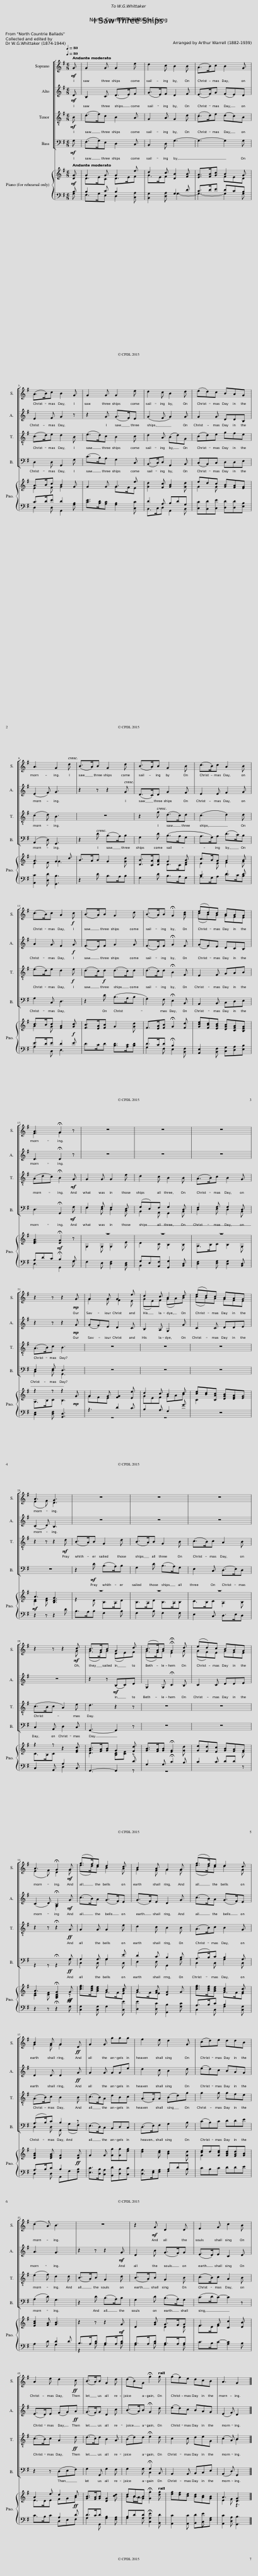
X:1
%%score [ ( 1 2 ) ( 3 4 ) ( 5 6 ) ( 7 8 ) ] { ( 9 12 13 ) | ( 10 11 14 ) }
L:1/8
Q:1/4=80
M:6/8
I:linebreak $
K:G
V:1 treble
V:2 treble
V:3 treble
V:4 treble
V:5 treble-8 transpose=-12
V:6 treble-8 transpose="-12 "
V:7 bass
V:8 bass
V:9 treble
V:12 treble
V:13 treble
V:10 bass
V:11 bass
V:14 bass
V:1
!mf! G | G2 G G2 e | d2 c B2 B | (A>B)c B2 G |$ (A>B)c B2 G | %5
 G2 G G2 e | d2 c B2 d | (ed)c BAG |$ A3 G2 d | (B>A)B G2 d | %10
 (B>A)B G2 B | (c>B)c A2 B |$ (c>B)c A2!f! c | (B>A)B G2 d | (B>A)B !fermata!G2 [Bd] | %15
 (ed)c BAG |$ A3 !fermata!G2 z | z6 | z6 | z6 |$ %20
 z2 z z2!mp! G | G2 G G2 e | d2 c B2 d | (ed)c BAG |$ A3 G3 | %25
 z6 | z6 | z6 |$ z2 z z2!mf! c | B>AB G2 d | %30
 (B>A)B !fermata!G2 d | (ed)c BAG |$ A3 !fermata!G2!mf! G | (g>f)e d2 c | B2 A G2 G | %35
 (g>f)e d2 c |$ B2 A G2!ff! D | G2 G ggg | f2 e d2 G | (cd)e ddB |$ %40
 (c2 A) B3 | z6 | z2!mf! G D2 D | E2 G c2 B |$ A2 e d2!ff! c | %45
 (B>A)B G2 d | (dB)G !fermata!g2 g | (gf)e dcB | A3 G2 x |] %49
V:2
 x | x6 | x6 | x6 |$ x6 | %5
 x6 | x6 | x6 |$ x6 | x6 | %10
 x6 | x6 |$ x6 | x6 | x6 | %15
 (cB)A GFE |$ F3 G2 x | x6 | x6 | x6 |$ %20
 x6 | G2 G F2 E | (GE)F (GA)B | (cB)A GFE |$ (E2 F) D3 | %25
 x6 | x6 | x6 |$ x5 G | (G>F)G (DE)F | %30
 (G>F)G !fermata!E2 G | (GF)E GFE |$ (E2 F) D2 G | (e>d)c B2 A | G2 F G2 G | %35
 (e>d)c d2 G |$ G2 F G2 x | x6 | x6 | x6 |$ %40
 x6 | x6 | x6 | x6 |$ x6 | %45
 x6 | x6 | x6 | x6 |] %49
V:3
!mf! D | B,2 C (D>E)F | (G>E)F D2 F | (E>F)G (FE)D |$ E2 F G2 z | %5
 z2 G (G>F)E | (G2 F G2) G | G2 G DDB, |$ (E2 F) G3 | z2 z z2 G | %10
 (D>C)D G2 F | E2 E F2 G |$ A2 G F2!f! G | (F>E)F G2 G | (F>E)F !fermata!G2 F | %15
 (GF)E DCB, |$ D3 !fermata!D2 z | z6 | z6 | z6 |$ %20
 z2 z z2!mp! G | (GF)E D2 C | B,2 A, G,2 G | C2 C DDE |$ (C2 D) B,3 | %25
 z6 | z6 | z6 |$ z6 | z2 z!mf! (B,C)D | %30
 G,2 G, !fermata!C2 B, | C2 C DDE |$ (C2 D) !fermata!B,2!mf! G | (c>B)A (G>F)E | (G>F)E D2 G | %35
 (c>B)A (G>F)E |$ D2 D D2!ff! G | G2 G GGe | d2 c B2 d | (ed)c BAG |$ %40
 A3 G3 | z2 z z2!mf! G | D2 B (G>F)G | (E>D)E C2 D |$ (E>D)E (FG)!ff!A | %45
 (G>F)G D2 c | (B>A)B !fermata!G2 d | (ed)c BAG | (E2 F) D2 x |] %49
V:4
 x | x6 | x6 | x6 |$ x6 | %5
 x6 | x6 | x6 |$ x6 | x6 | %10
 x6 | x6 |$ x6 | x6 | x6 | %15
 x6 |$ x6 | x6 | x6 | x6 |$ %20
 x6 | x6 | x6 | x6 |$ x6 | %25
 x6 | x6 | x6 |$ x6 | x6 | %30
 x6 | x6 |$ x3 G,2 x | x6 | x6 | %35
 x6 |$ x6 | x6 | x6 | x6 |$ %40
 x6 | x6 | x6 | x6 |$ x6 | %45
 x6 | x6 | x6 | x6 |] %49
V:5
!mf! B | (d>e)c B2 A | G2 A G2 d | (.c>d)e (dc)B |$ (c>d)e d2 B | %5
 (e>d)c B2 c | d2 A (Bd)G | (cd)e gfe |$ (c2 d) B3 | z6 | %10
 z2 g (d>c)d | (c3 d2) d |$ (e>d)e d2!f! e | (d>c)!f!d (d>c)d | (d>c)d !fermata!B2 F | %15
 E2 F GAB |$ (Adc) !fermata!B2!mf! G | G2 G G2 e | d2 c B2 B | (A>B)c B2 G |$ %20
 (A>B)c B3 | z6 | z6 | z6 |$ z2 z z2!mf! d | %25
 (B>A)B G2 d | (B>A)B G2 B | (c>B)c A2 B |$ (c>Bc A2) e | d3 z2 z | %30
 z6 | z6 |$ z2 z !fermata!z2!ff! G | G2 G G2 e | d2 c B2 B | %35
 (A>B)c B2 G |$ (A>B)c B2 B | (c>B)A dBc | (A>G)A (Bd)g | g2 g gfe |$ %40
 (e2 f) d2 d | (B>A)B G2 d | (B>A)B G2 B | (c>B)c A2 B |$ (c>B)c A2!ff! d | %45
 (d>c)d B2 A | (Bd)d !fermata!e2 d | c2 c deG | x3 B2 x |] %49
V:6
 x | x6 | x6 | x6 |$ x6 | %5
 x6 | x6 | x6 |$ x6 | x6 | %10
 x6 | x6 |$ x6 | x6 | x6 | %15
 x6 |$ x6 | x6 | x6 | x6 |$ %20
 x6 | x6 | x6 | x6 |$ x6 | %25
 x6 | x6 | x6 |$ x6 | x6 | %30
 x6 | x6 |$ x6 | x6 | x6 | %35
 x6 |$ x6 | x6 | x6 | x6 |$ %40
 x6 | x6 | x6 | x6 |$ x6 | %45
 x6 | x6 | x6 | (c2 A) B2 x |] %49
V:7
!mf! G, | (F,>G,)E, D,2 C, | B,,2 D, G,3- | G,3- G,2 G, |$ D,2 D, G,,2 G, | %5
 (C>B,)A, G,2 C, | (B,,>C,)D, G,,2 B,, | (C,B,,)C, D,D,E, |$ (A,,2 D,) G,,3 | z2 D (B,>A,)B, | %10
 G,2 D (B,>A,G, | A,>G,)A, (D>C)B, |$ A,2 C, D,3 | z2 D (B,>A,B, | G,2) F, !fermata!E,2 B,, | %15
 A,,2 B,, C,D,E, |$ D,3 !fermata!G,,2!mf! G, | F,2 G, F,2 E, | (G,E,)F, G,2 D, | F,2 G, G,2 D, |$ %20
 E,2 F, D,3 | z6 | z6 | z6 |$ z6 | %25
 z2!mf! D (B,>A,)B, | G,2 D (B,>A,)G, | E,2 C, (D,>E,)D, |$ C,2 A,, D,2 C, | G,,3- G,,2 z | %30
 z6 | z6 |$ x5!ff! G, | G,2 G, G,2 E | D2 C B,2 B, | %35
 (A,>B,)C B,2 G, |$ (A,>B,)C B,2 z | (E,>D,)C, B,,D,C, | (D,>E,)F, G,2 B, | (CB,)C DDE |$ %40
 (A,2 D) G,3 | z2 D (B,>A,)B, | G,2 D (B,>A,)G, | (C>DC-) C2 z |$ z2 z (D,E,F,) | %45
 G,2 G,, G,2 F, | G,2 G, !fermata!G,2 B,, | A,,2 A,, B,,C,E, | (A,,2 D,) G,,2 x |] %49
V:8
 x | x6 | x6 | x6 |$ x6 | %5
 x6 | x6 | x6 |$ x6 | x6 | %10
 x6 | x6 |$ x6 | x6 | x6 | %15
 x6 |$ x6 | F,2 E, D,2 C, | B,,2 A,, G,,2 B,, | D,2 E, D,2 B,, |$ %20
 C,2 D, G,,3 | x6 | x6 | x6 |$ x6 | %25
 x6 | x6 | x6 |$ x6 | x6 | %30
 x6 | x6 |$ z2 z !fermata!z2 G, | C,2 C, G,2 C, | D,2 D, G,,2 G, | %35
 C,2 C, G,2 C, |$ D,2 D, G,, (G,F,) | x6 | x6 | x6 |$ %40
 x6 | x6 | x6 | x6 |$ x6 | %45
 x6 | x3 C,2 x | x6 | x6 |] %49
V:9
!mf! [DG] | G2 G G2 e | d2 c [DB]2 [FB] | [EA]>[FB][Gc] B2 G |$ A>Bc B2 G | %5
 x5 e | [Gd]2 [Fc] [GB]2 [Gd] | edc [GB][FA][EG] |$ A3 G2 d | B>AB G2 [Gd] | %10
 [DB]>[CA][DGB] G2 [FB] | c>BA A2 B |$ c>Bc [FA]2!f! [Gc] | [FB]>[EA][FB] G2 [Gd] | F>[EA][FB] !fermata!G2 [Fd] | %15
 [Gce][FBd][EAc] [DGB][CFA][B,EG] |$ [DFA]3!mf! !fermata![DG]2 z | z6 | z6 | z6 |$ %20
 z2 z z2!mp! G | G2 G [FG]2 [Ee] | d2 c B2 d | [ce][Bd][CAc] [DGB][DFA][EG] |$!mf! A3 x3 | %25
 z6 | z6 | z6 |$ z2 z z2 [EGc] | [GB]>[FA][GB] G2 [Fd] | %30
 [GB]>[FA][GB] !fermata![EG]2 [Gd] | [Ge][Fd][Ec] [GB][FA]G |$ A3 x2!mf!!ff! G | [ceg]>[Bdf][Ace] B2 [Ac] | B2 [FA] [DG]2 G | %35
 [ceg]>[Bdf][Ace] [Bd]2 [Gc] |$ [DGB]2 [DFA] [DG]2!ff! [DG] | G2 G [Gg][Gg][eg] | [df]2 [ce] [Bd]2 [Gd] | [ce]d[Gce] [GBd][FAd][GB] |$ %40
 [EAc]2 [FA] [GB]3 | z2 z z2!mf! G | D2 [GB] G>FG | x2 G x3 |$ A2 e d2!ff! c | %45
 [GB]>[FA][GB] [DG]2 [cd] | dBB !fermata![Gg]2 [dg] | [eg][df][ce] [Bd][Ac][GB] | A3 [DG]3 |] %49
V:10
 B, | B,2 C B,2 x | x3 G,2 D | C>DE DCB, |$ C>DE D2 x | %5
 [CE]>[B,D][A,C] [G,B,]2 [C,C] | D2 A, B,DG, | [C,C][B,,D][C,E] [D,D][D,D][E,B,] |$ [A,,C]2 [D,D] [G,,B,]3 | z2 D B,>A,B, | %10
 G,2 D B,>A,G, | x5 D |$ E>DE D2 E | D>CD [B,D]>[A,C][B,D] | D>CD B,2 [B,,F,] | %15
 [A,,E,]2 [B,,F,] [C,G,][D,A,][E,B,] |$ A,DC B,2 G, | F,2 E, [D,F,]2 [C,E,] | G,E,[A,,F,] [G,,G,]2 [B,,D,] | [D,F,]2 [E,G,] [D,G,]2 [B,,D,] |$ %20
 [C,E,]2 [D,F,] [G,,D,]3 | z3 D2 C | B,2 A, G,2 G | z6 |$ z2 z z2 D | %25
 B,>A,B, G,2 B, | G,2 B, G,2 G, | E,2 C, D,>E,D, |$ x3 A,2 x | x5 D | %30
 G,2 G, !fermata!C2 B, | C2 C DD z |$ z2 z !fermata!z2 G, | [C,G,]2 [C,G,] G,2 [C,E] | [D,E]2 [D,C] [G,,B,]2 [G,C] | %35
 A,>B,C B,2 x |$ A,>B,C B,2 x | [E,C]>[D,B,][C,A,] [B,,D][D,B,][C,C] | x3 B,DB, | CB,C DDE |$ %40
 A,2 D D2 D | B,>A,D B,>A,D | B,>A,D B,>A,B, | C>B,C- [A,C]2 B, |$ x3 A,2 D | %45
 D>CD x3 | B,DD x3 | [A,,C]2 [A,,C] [B,,D]E[E,G,] | [A,,C]2 [D,A,] [G,,B,]3 |] %49
V:11
 G, | F,>G,E, D,2 [C,A,] | [B,,G,]2 [D,A,] G,3- | G,3- G,2 G, |$ D,2 D, G,,2 [G,B,] | %5
 x6 | B,,>C,D, G,,2 B,, | x6 |$ x6 | x6 | %10
 x6 | A,>G,A, D>CB, |$ A,2 C, D,3 | x6 | G,2 F, !fermata!E,2 x | %15
 x6 |$ D,3 !fermata!G,,2 G, | x6 | B,,2 x4 | x6 |$ %20
 x6 | z6 | z6 | x6 |$ x6 | %25
 x6 | x6 | x6 |$ C,2 A,, D,2 C, | G,,3- G,,2 z | %30
 z6 | x6 |$ x6 | x6 | x6 | %35
 C,2 C, G,2 [C,G,] |$ D,2 D, G,,G,[F,B,] | x6 | [D,A,]>[E,G,][F,A,] G,2 B, | x6 |$ %40
 x3 G,2 x | z2 B, G,2 B, | G,2 B, G,2 G, | x6 |$ C>B,C D,E,F, | %45
 G,2 G,, [G,B,]2 [F,A,] | G,2 G, !fermata![C,G,E]2 [B,,D] | x4 C, x | x6 |] %49
V:12
 x | D>EC D>EF | G>EF x3 | x3 FED |$ E2 F G2 x | %5
 x3 G>FE | x6 | G2 G x3 |$ E2 F G3 | x6 | %10
 x3 D>CD | E2 E F2 G |$ A2 G x3 | x6 | x6 | %15
 x6 |$ x6 | G,2 G, G,2 E | D2 C B,2 B, | A,>B,C B,2 G, |$ %20
 A,>B,C B,3 | GFE x3 | GEF GAB | C2 x4 |$ [CE]2 [DF] [B,DG]3 | %25
 z2 D B,>A,D | B,>A,D B,>A,B, | C>B,C A,2 B, |$ C>B,C x3 | D3 [B,D][CE] z | %30
 x6 | x5 E |$ [CE]2 [DF] !fermata![G,B,DG]2 z | x3 G>FE | G>FE x3 | %35
 x3 G>FE |$ x6 | x6 | x6 | G2 x4 |$ %40
 x6 | x6 | x3 D2 D | E>DE [Cc]2 [DB] |$ E>DE FGA | %45
 x6 | BB/-A/G x3 | x6 | E2 F z3 |] %49
V:13
 x | x6 | x6 | x6 |$ x6 | %5
 G2 G G3 | x6 | x6 |$ x6 | x6 | %10
 x6 | x6 |$ x6 | x6 | x6 | %15
 x6 |$ x6 | x6 | x6 | x6 |$ %20
 x6 | x6 | x6 | x6 |$ x6 | %25
 x6 | x6 | x6 |$ x6 | x6 | %30
 x6 | x6 |$ x6 | x6 | x6 | %35
 x6 |$ x6 | x6 | x6 | x6 |$ %40
 x6 | x6 | x6 | E3 x3 |$ x6 | %45
 x6 | x6 | x6 | x6 |] %49
V:14
 x | x6 | x6 | x6 |$ x6 | %5
 x6 | x6 | x6 |$ x6 | x6 | %10
 x6 | C3 D3 |$ x6 | x6 | x6 | %15
 x6 |$ x6 | x6 | x6 | x6 |$ %20
 x6 | x6 | x6 | x6 |$ x6 | %25
 x6 | x6 | x6 |$ x6 | x6 | %30
 x6 | x6 |$ x6 | x6 | x6 | %35
 x6 |$ x6 | x6 | x6 | x6 |$ %40
 x6 | x6 | x6 | x6 |$ x6 | %45
 x6 | x6 | x6 | x6 |] %49
